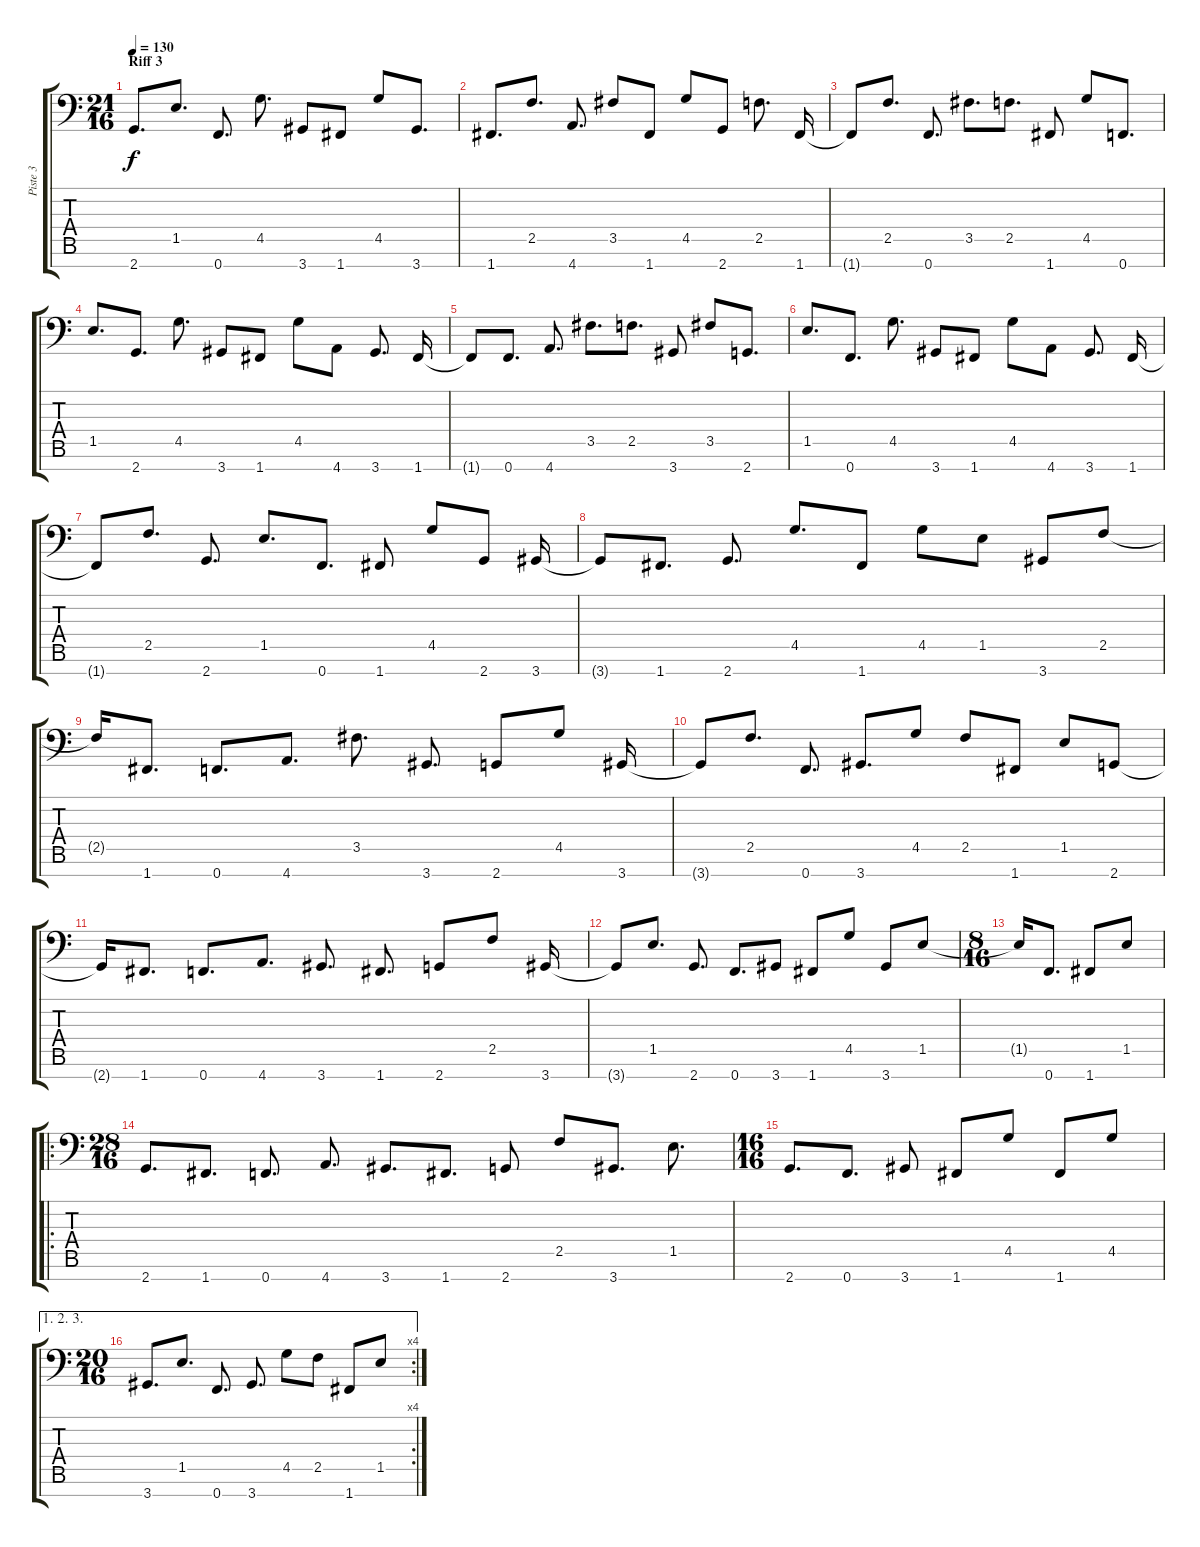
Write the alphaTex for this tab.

\track ("Piste 3" "Piste 3") {instrument distortionguitar}
\staff {score tabs}
\tuning (Bb3 Gb3 Db3 Ab2 Eb2 Bb1 F1) {hide}
\ts (21 16)
\section ("" "Riff 3")
\tempo 130
\clef f4
\ks c
2.7.8{d dy f} 1.5.8{d} 0.7.8{d} 4.5.8{d} 3.7.8 1.7.8 4.5.8 3.7.8{d} |
1.7.8{d} 2.5.8{d} 4.7.8{d} 3.5.8 1.7.8 4.5.8 2.7.8 2.5.8{d} 1.7.16 |
1.7{t}.8 2.5.8{d} 0.7.8{d} 3.5.8{d} 2.5.8{d} 1.7.8 4.5.8 0.7.8{d} |
1.5.8{d} 2.7.8{d} 4.5.8{d} 3.7.8 1.7.8 4.5.8 4.7.8 3.7.8{d} 1.7.16 |
1.7{t}.8 0.7.8{d} 4.7.8{d} 3.5.8{d} 2.5.8{d} 3.7.8 3.5.8 2.7.8{d} |
1.5.8{d} 0.7.8{d} 4.5.8{d} 3.7.8 1.7.8 4.5.8 4.7.8 3.7.8{d} 1.7.16 |
1.7{t}.8 2.5.8{d} 2.7.8{d} 1.5.8{d} 0.7.8{d} 1.7.8 4.5.8 2.7.8 3.7.16 |
3.7{t}.8 1.7.8{d} 2.7.8{d} 4.5.8{d} 1.7.8 4.5.8 1.5.8 3.7.8 2.5.8 |
2.5{t}.16 1.7.8{d} 0.7.8{d} 4.7.8{d} 3.5.8{d} 3.7.8{d} 2.7.8 4.5.8 3.7.16 |
3.7{t}.8 2.5.8{d} 0.7.8{d} 3.7.8{d} 4.5.8 2.5.8 1.7.8 1.5.8 2.7.8 |
2.7{t}.16 1.7.8{d} 0.7.8{d} 4.7.8{d} 3.7.8{d} 1.7.8{d} 2.7.8 2.5.8 3.7.16 |
3.7{t}.8 1.5.8{d} 2.7.8{d} 0.7.8{d} 3.7.8 1.7.8 4.5.8 3.7.8 1.5.8 |
\ts (8 16)
1.5{t}.16 0.7.8{d} 1.7.8 1.5.8 |
\ro
\ts (28 16)
2.7.8{d} 1.7.8{d} 0.7.8{d} 4.7.8{d} 3.7.8{d} 1.7.8{d} 2.7.8 2.5.8 3.7.8{d} 1.5.8{d} |
\ts (16 16)
2.7.8{d} 0.7.8{d} 3.7.8 1.7.8 4.5.8 1.7.8 4.5.8 |
\ae (1 2 3)
\rc 4
\ts (20 16)
3.7.8{d} 1.5.8{d} 0.7.8{d} 3.7.8{d} 4.5.8 2.5.8 1.7.8 1.5.8
